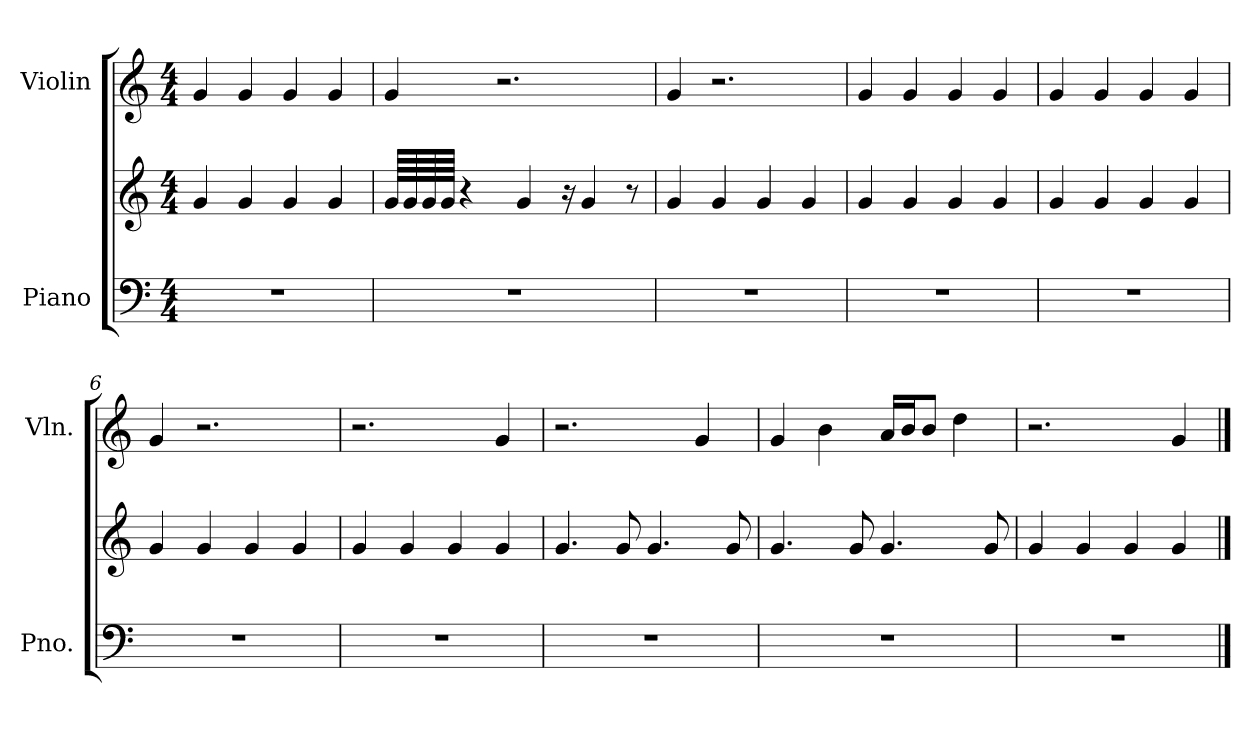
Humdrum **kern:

**kern	**kern	**kern
*part2	*part2	*part1
*staff3	*staff2	*staff1
*I"Piano	*	*I"Violin
*I'Pno.	*	*I'Vln.
*clefF4	*clefG2	*clefG2
*k[]	*k[]	*k[]
*M4/4	*M4/4	*M4/4
=1	=1	=1
1r	4g/	4g/
.	4g/	4g/
.	4g/	4g/
.	4g/	4g/
=2	=2	=2
1r	64g/LLLL	4g/
.	64g/	.
.	64g/	.
.	64g/JJJJ	.
.	4r	.
.	.	2.r
.	4g/	.
.	16r	.
.	4g/	.
.	8r	.
=3	=3	=3
1r	4g/	4g/
.	4g/	2.r
.	4g/	.
.	4g/	.
=4	=4	=4
1r	4g/	4g/
.	4g/	4g/
.	4g/	4g/
.	4g/	4g/
=5	=5	=5
1r	4g/	4g/
.	4g/	4g/
.	4g/	4g/
.	4g/	4g/
=6	=6	=6
1r	4g/	4g/
.	4g/	2.r
.	4g/	.
.	4g/	.
!!LO:LB:g=z
=7	=7	=7
1r	4g/	2.r
.	4g/	.
.	4g/	.
.	4g/	4g/
!!LO:LB:g=z
=8	=8	=8
1r	4.g/	2.r
.	8g/	.
.	4.g/	.
.	.	4g/
.	8g/	.
=9	=9	=9
1r	4.g/	4g/
.	.	4b\
.	8g/	.
.	4.g/	16a/LL
.	.	16b/J
.	.	8b/J
.	.	4dd\
.	8g/	.
=10	=10	=10
1r	4g/	2.r
.	4g/	.
.	4g/	.
.	4g/	4g/
==	==	==
*-	*-	*-
